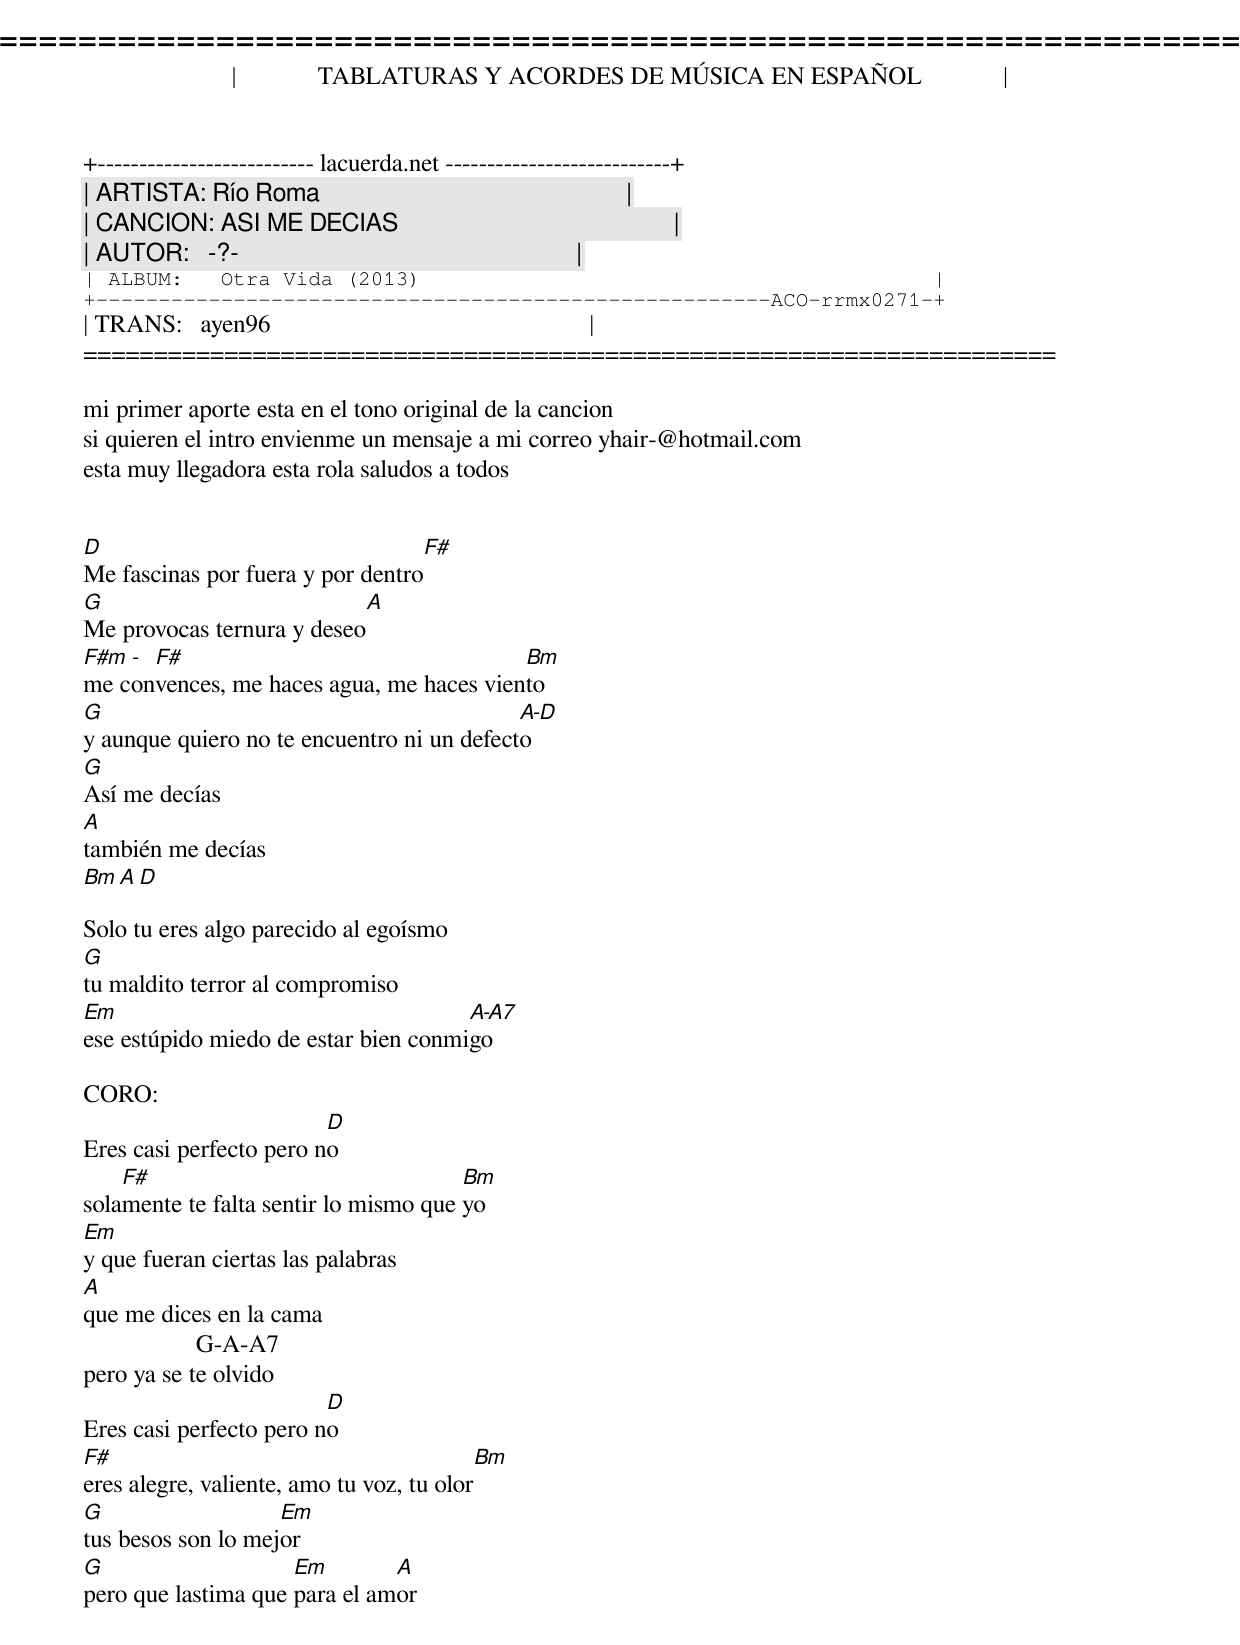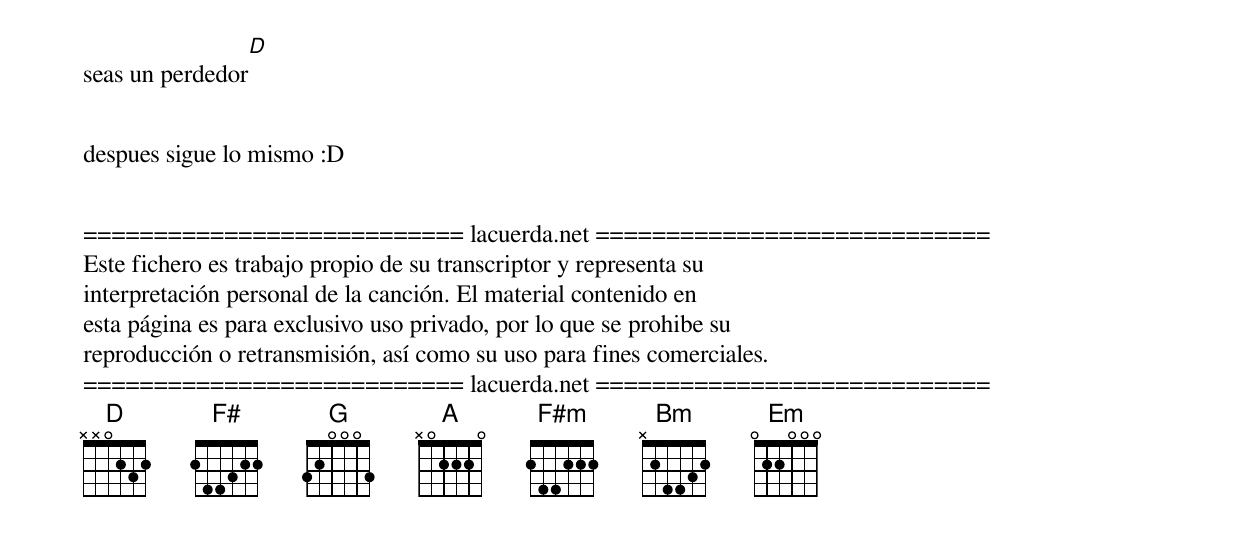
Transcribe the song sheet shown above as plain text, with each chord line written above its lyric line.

=====================================================================
|             TABLATURAS Y ACORDES DE MÚSICA EN ESPAÑOL             |
+-------------------------- lacuerda.net ---------------------------+
| ARTISTA: Río Roma                                                 |
| CANCION: ASI ME DECIAS                                            |
| AUTOR:   -?-                                                      |
| ALBUM:   Otra Vida (2013)                                         |
+------------------------------------------------------ACO-rrmx0271-+
| TRANS:   ayen96                                                   |
=====================================================================

mi primer aporte esta en el tono original de la cancion
si quieren el intro envienme un mensaje a mi correo yhair-@hotmail.com
esta muy llegadora esta rola saludos a todos


D                                 F#
Me fascinas por fuera y por dentro
G                                 A
Me provocas ternura y deseo
F#m - F#                                  Bm
me convences, me haces agua, me haces viento
G                                           A-D
y aunque quiero no te encuentro ni un defecto
G
Así me decías
A
también me decías
Bm               A                   D

Solo tu eres algo parecido al egoísmo
G
tu maldito terror al compromiso
Em                                    A-A7
ese estúpido miedo de estar bien conmigo

CORO:
                         D
Eres casi perfecto pero no
    F#                                 Bm
solamente te falta sentir lo mismo que yo
Em
y que fueran ciertas las palabras
A
que me dices en la cama
                  G-A-A7
pero ya se te olvido
                         D
Eres casi perfecto pero no
F#                                        Bm
eres alegre, valiente, amo tu voz, tu olor
G                   Em
tus besos son lo mejor
G                    Em        A
pero que lastima que para el amor
                D
seas un perdedor


despues sigue lo mismo :D


=========================== lacuerda.net ============================
Este fichero es trabajo propio de su transcriptor y representa su
interpretación personal de la canción. El material contenido en
esta página es para exclusivo uso privado, por lo que se prohibe su
reproducción o retransmisión, así como su uso para fines comerciales.
=========================== lacuerda.net ============================
